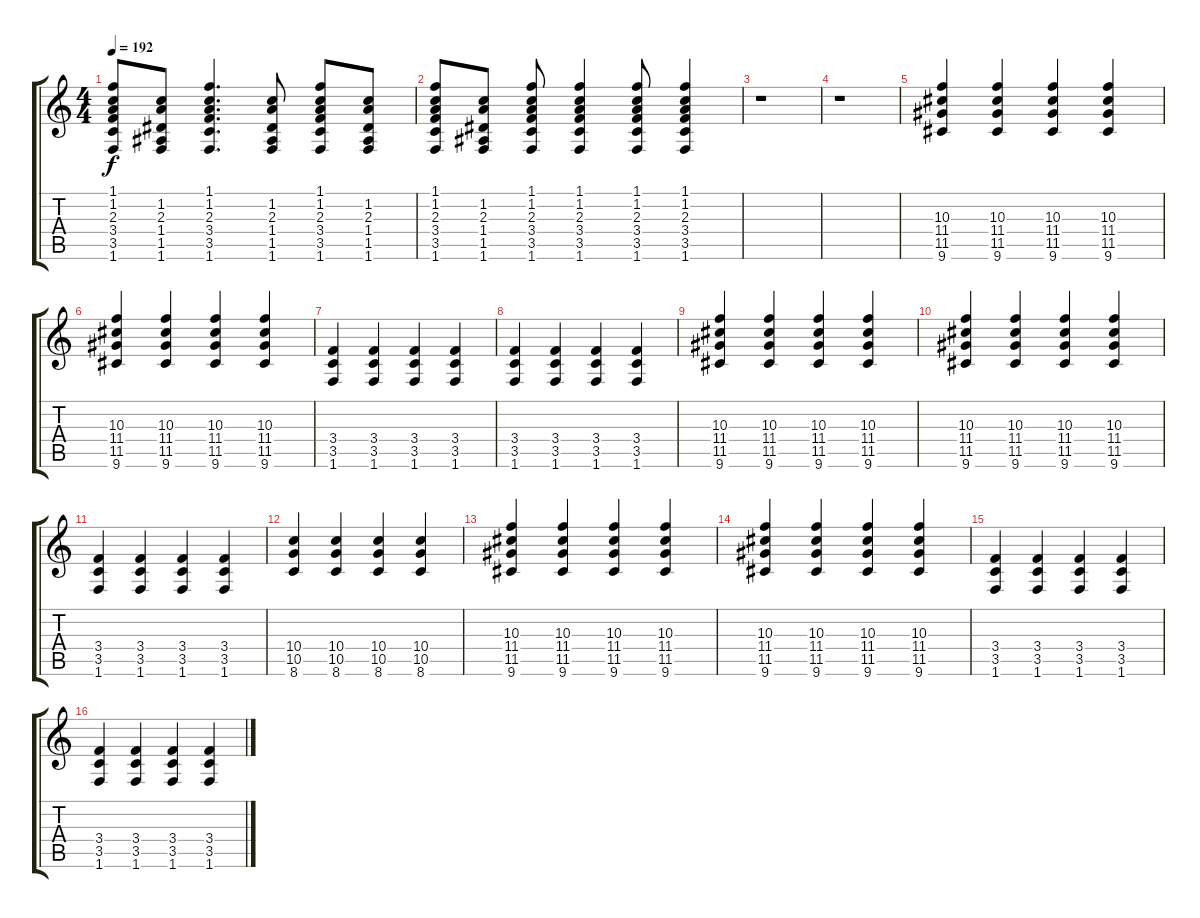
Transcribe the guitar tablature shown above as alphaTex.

\track "" {instrument acousticguitarsteel}
\staff {score tabs}
\tuning (E4 B3 G3 D3 A2 E2) {hide}
\ts (4 4)
\tempo 192
\clef g2
\ks c
(1.1 1.2 2.3 3.4 3.5 1.6).8{dy f} (1.2 2.3 1.4 1.5 1.6).8 (1.1 1.2 2.3 3.4 3.5 1.6).4{d} (1.2 2.3 1.4 1.5 1.6).8 (1.1 1.2 2.3 3.4 3.5 1.6).8 (1.2 2.3 1.4 1.5 1.6).8 |
(1.1 1.2 2.3 3.4 3.5 1.6).8 (1.2 2.3 1.4 1.5 1.6).8 (1.1 1.2 2.3 3.4 3.5 1.6).8 (1.1 1.2 2.3 3.4 3.5 1.6).4 (1.1 1.2 2.3 3.4 3.5 1.6).8 (1.1 1.2 2.3 3.4 3.5 1.6).4 |
r.1 |
r.1 |
(10.3 11.4 11.5 9.6).4 (10.3 11.4 11.5 9.6).4 (10.3 11.4 11.5 9.6).4 (10.3 11.4 11.5 9.6).4 |
(10.3 11.4 11.5 9.6).4 (10.3 11.4 11.5 9.6).4 (10.3 11.4 11.5 9.6).4 (10.3 11.4 11.5 9.6).4 |
(3.4 3.5 1.6).4 (3.4 3.5 1.6).4 (3.4 3.5 1.6).4 (3.4 3.5 1.6).4 |
(3.4 3.5 1.6).4 (3.4 3.5 1.6).4 (3.4 3.5 1.6).4 (3.4 3.5 1.6).4 |
(10.3 11.4 11.5 9.6).4 (10.3 11.4 11.5 9.6).4 (10.3 11.4 11.5 9.6).4 (10.3 11.4 11.5 9.6).4 |
(10.3 11.4 11.5 9.6).4 (10.3 11.4 11.5 9.6).4 (10.3 11.4 11.5 9.6).4 (10.3 11.4 11.5 9.6).4 |
(3.4 3.5 1.6).4 (3.4 3.5 1.6).4 (3.4 3.5 1.6).4 (3.4 3.5 1.6).4 |
(10.4 10.5 8.6).4 (10.4 10.5 8.6).4 (10.4 10.5 8.6).4 (10.4 10.5 8.6).4 |
(10.3 11.4 11.5 9.6).4 (10.3 11.4 11.5 9.6).4 (10.3 11.4 11.5 9.6).4 (10.3 11.4 11.5 9.6).4 |
(10.3 11.4 11.5 9.6).4 (10.3 11.4 11.5 9.6).4 (10.3 11.4 11.5 9.6).4 (10.3 11.4 11.5 9.6).4 |
(3.4 3.5 1.6).4 (3.4 3.5 1.6).4 (3.4 3.5 1.6).4 (3.4 3.5 1.6).4 |
(3.4 3.5 1.6).4 (3.4 3.5 1.6).4 (3.4 3.5 1.6).4 (3.4 3.5 1.6).4
